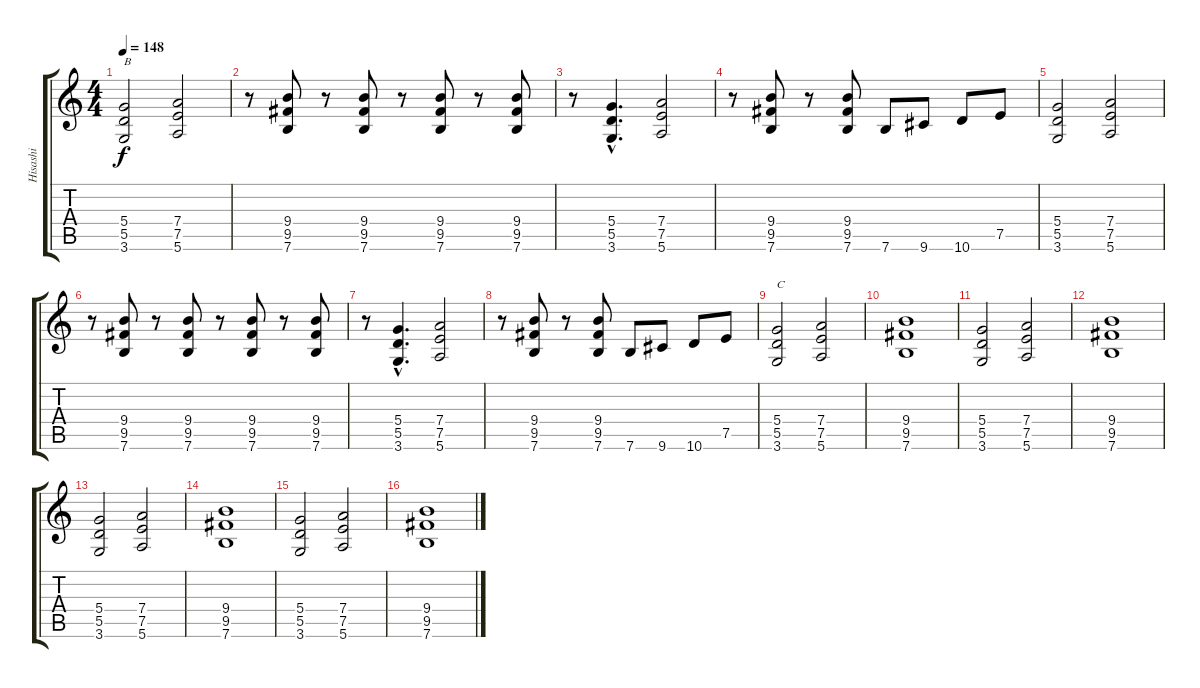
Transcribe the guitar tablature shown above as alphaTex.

\track ("Hisashi" "Hisashi") {instrument distortionguitar}
\staff {score tabs}
\tuning (E4 B3 G3 D3 A2 E2) {hide}
\ts (4 4)
\tempo 148
\clef g2
\ks c
(5.4 5.5 3.6).2{txt "B" dy f} (7.4 7.5 5.6).2 |
r.8 (9.4 9.5 7.6).8 r.8 (9.4 9.5 7.6).8 r.8 (9.4 9.5 7.6).8 r.8 (9.4 9.5 7.6).8 |
r.8 (5.4{hac} 5.5{hac} 3.6{hac}).4{d} (7.4 7.5 5.6).2 |
r.8 (9.4 9.5 7.6).8 r.8 (9.4 9.5 7.6).8 7.6.8 9.6.8 10.6.8 7.5.8 |
(5.4 5.5 3.6).2 (7.4 7.5 5.6).2 |
r.8 (9.4 9.5 7.6).8 r.8 (9.4 9.5 7.6).8 r.8 (9.4 9.5 7.6).8 r.8 (9.4 9.5 7.6).8 |
r.8 (5.4{hac} 5.5{hac} 3.6{hac}).4{d} (7.4 7.5 5.6).2 |
r.8 (9.4 9.5 7.6).8 r.8 (9.4 9.5 7.6).8 7.6.8 9.6.8 10.6.8 7.5.8 |
(5.4 5.5 3.6).2{txt "C"} (7.4 7.5 5.6).2 |
(9.4 9.5 7.6).1 |
(5.4 5.5 3.6).2 (7.4 7.5 5.6).2 |
(9.4 9.5 7.6).1 |
(5.4 5.5 3.6).2 (7.4 7.5 5.6).2 |
(9.4 9.5 7.6).1 |
(5.4 5.5 3.6).2 (7.4 7.5 5.6).2 |
(9.4 9.5 7.6).1
